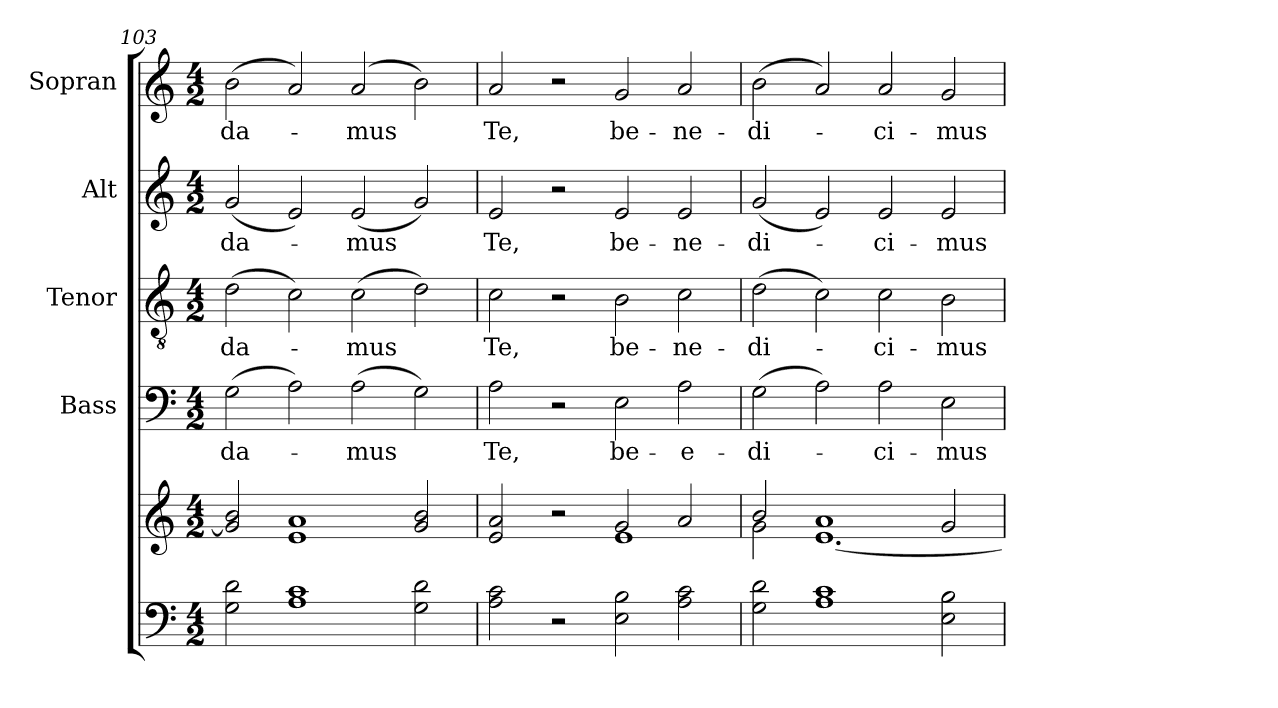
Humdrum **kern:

**kern	**kern	**kern	**text	**kern	**text	**kern	**text	**kern	**text
*part5	*part5	*part4	*part4	*part3	*part3	*part2	*part2	*part1	*part1
*staff6	*staff5	*staff4	*staff4	*staff3	*staff3	*staff2	*staff2	*staff1	*staff1
*	*	*I"Bass	*	*I"Tenor	*	*I"Alt	*	*I"Sopran	*
*	*	*I'B.	*	*I'T.	*	*I'A.	*	*I'S.	*
*clefF4	*clefG2	*clefF4	*	*clefGv2	*	*clefG2	*	*clefG2	*
*k[]	*k[]	*k[]	*	*k[]	*	*k[]	*	*k[]	*
*C:	*C:	*C:	*	*C:	*	*C:	*	*C:	*
*M4/2	*M4/2	*M4/2	*	*M4/2	*	*M4/2	*	*M4/2	*
=103	=103	=103	=103	=103	=103	=103	=103	=103	=103
!	!	!	!LO:LY:b	!	!LO:LY:b	!	!LO:LY:b	!	!LO:LY:b
2G\ 2d\	2g/] 2b/	(>2G\	-da-	(>2d\	-da-	(<2g/	-da-	(>2b\	-da-
1A 1c	1e 1a	2A\)	.	2c\)	.	2e/)	.	2a/)	.
!	!	!	!LO:LY:b	!	!LO:LY:b	!	!LO:LY:b	!	!LO:LY:b
.	.	(>2A\	-mus	(>2c\	-mus	(<2e/	-mus	(2a/	-mus
2G\ 2d\	2g/ 2b/	2G\)	.	2d\)	.	2g/)	.	2b\)	.
=104	=104	=104	=104	=104	=104	=104	=104	=104	=104
*	*^	*	*	*	*	*	*	*	*
!	!	!	!	!LO:LY:b	!	!LO:LY:b	!	!LO:LY:b	!	!LO:LY:b
2A\ 2c\	2e/ 2a/	1ryy	2A\	Te,	2c\	Te,	2e/	Te,	2a/	Te,
2r	2r	.	2r	.	2r	.	2r	.	2r	.
!	!	!	!	!LO:LY:b	!	!LO:LY:b	!	!LO:LY:b	!	!LO:LY:b
2E\ 2B\	2g/	1e	2E\	be-	2B\	be-	2e/	be-	2g/	be-
!	!	!	!	!LO:LY:b	!	!LO:LY:b	!	!LO:LY:b	!	!LO:LY:b
2A\ 2c\	2a/	.	2A\	-e-	2c\	-ne-	2e/	-ne-	2a/	-ne-
!!LO:LB:g=z
=105	=105	=105	=105	=105	=105	=105	=105	=105	=105	=105
!	!	!	!	!LO:LY:b	!	!LO:LY:b	!	!LO:LY:b	!	!LO:LY:b
2G\ 2d\	2b/	2g\	(>2G\	-di-	(>2d\	-di-	(<2g/	-di-	(>2b\	-di-
1A 1c	1a	[<1.e	2A\)	.	2c\)	.	2e/)	.	2a/)	.
!	!	!	!	!LO:LY:b	!	!LO:LY:b	!	!LO:LY:b	!	!LO:LY:b
.	.	.	2A\	-ci-	2c\	-ci-	2e/	-ci-	2a/	-ci-
!	!	!	!	!LO:LY:b	!	!LO:LY:b	!	!LO:LY:b	!	!LO:LY:b
2E\ 2B\	2g/	.	2E\	-mus	2B\	-mus	2e/	-mus	2g/	-mus
*	*v	*v	*	*	*	*	*	*	*	*
=	=	=	=	=	=	=	=	=	=
*-	*-	*-	*-	*-	*-	*-	*-	*-	*-
